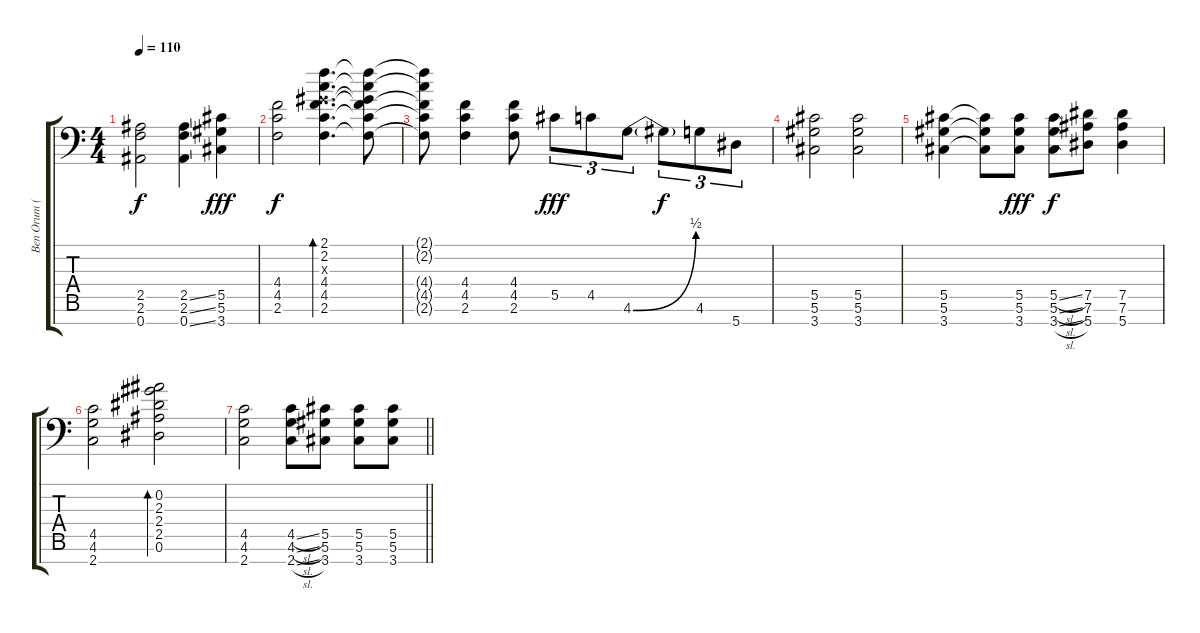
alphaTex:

\track ("Ben Orum (Rythm)" "Ben Orum (") {instrument distortionguitar}
\staff {score tabs}
\tuning (Eb4 Bb3 Gb3 Db3 Ab2 Eb2 Bb1) {hide}
\ts (4 4)
\tempo 110
\clef f4
\ks c
(2.5 2.6 0.7).2{dy f} (2.5{ss} 2.6{ss} 0.7{ss}).4 (5.5 5.6 3.7).4{dy fff} |
(4.4 4.5 2.6).2{dy f} (2.1 2.2 2.3{x} 4.4 4.5 2.6).4{d bd 60} (2.1{t} 2.2{t} 2.3{t} 4.4{t} 4.5{t} 2.6{t}).8 |
(2.1{t} 2.2{t} 4.4{t} 4.5{t} 2.6{t}).8 (4.4 4.5 2.6).4 (4.4 4.5 2.6).8 5.5.8{tu (3 2) dy fff} 4.5.8{tu (3 2)} 4.6{be (bend 0 0 60 2)}.8{tu (3 2)} 4.6{t}.8{tu (3 2) dy f} 4.6.8{tu (3 2)} 5.7.8{tu (3 2)} |
(5.5 5.6 3.7).2 (5.5 5.6 3.7).2 |
(5.5 5.6 3.7).4 (5.5{t} 5.6{t} 3.7{t}).8 (5.5 5.6 3.7).8{dy fff} (5.5{sl} 5.6{sl} 3.7{sl}).8{dy f} (7.5 7.6 5.7).8 (7.5 7.6 5.7).4 |
(4.5 4.6 2.7).2 (0.2 2.3 2.4 2.5 0.6).2{bd 60} |
\barLineRight lightlight
(4.5 4.6 2.7).2 (4.5{sl} 4.6{sl} 2.7{sl}).8 (5.5 5.6 3.7).8 (5.5 5.6 3.7).8 (5.5 5.6 3.7).8
